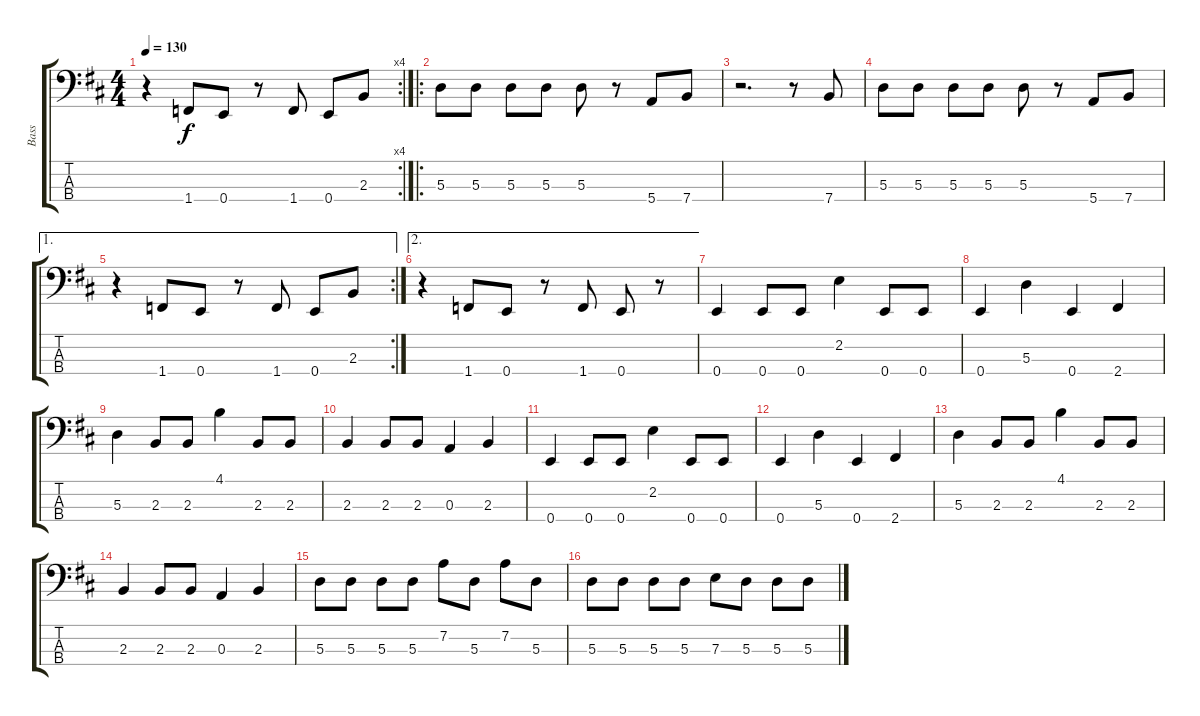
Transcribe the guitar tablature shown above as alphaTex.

\track ("Bass" "Bass") {instrument electricbassfinger}
\staff {score tabs}
\tuning (G2 D2 A1 E1) {hide}
\rc 4
\ts (4 4)
\tempo 130
\clef f4
\ks d
r.4{dy f} 1.4.8 0.4.8 r.8 1.4.8 0.4.8 2.3.8 |
\ro
5.3.8 5.3.8 5.3.8 5.3.8 5.3.8 r.8 5.4.8 7.4.8 |
r.2{d} r.8 7.4.8 |
5.3.8 5.3.8 5.3.8 5.3.8 5.3.8 r.8 5.4.8 7.4.8 |
\ae 1
\rc 2
r.4 1.4.8 0.4.8 r.8 1.4.8 0.4.8 2.3.8 |
\ae 2
r.4 1.4.8 0.4.8 r.8 1.4.8 0.4.8 r.8 |
0.4.4 0.4.8 0.4.8 2.2.4 0.4.8 0.4.8 |
0.4.4 5.3.4 0.4.4 2.4.4 |
5.3.4 2.3.8 2.3.8 4.1.4 2.3.8 2.3.8 |
2.3.4 2.3.8 2.3.8 0.3.4 2.3.4 |
0.4.4 0.4.8 0.4.8 2.2.4 0.4.8 0.4.8 |
0.4.4 5.3.4 0.4.4 2.4.4 |
5.3.4 2.3.8 2.3.8 4.1.4 2.3.8 2.3.8 |
2.3.4 2.3.8 2.3.8 0.3.4 2.3.4 |
5.3.8 5.3.8 5.3.8 5.3.8 7.2.8 5.3.8 7.2.8 5.3.8 |
5.3.8 5.3.8 5.3.8 5.3.8 7.3.8 5.3.8 5.3.8 5.3.8
